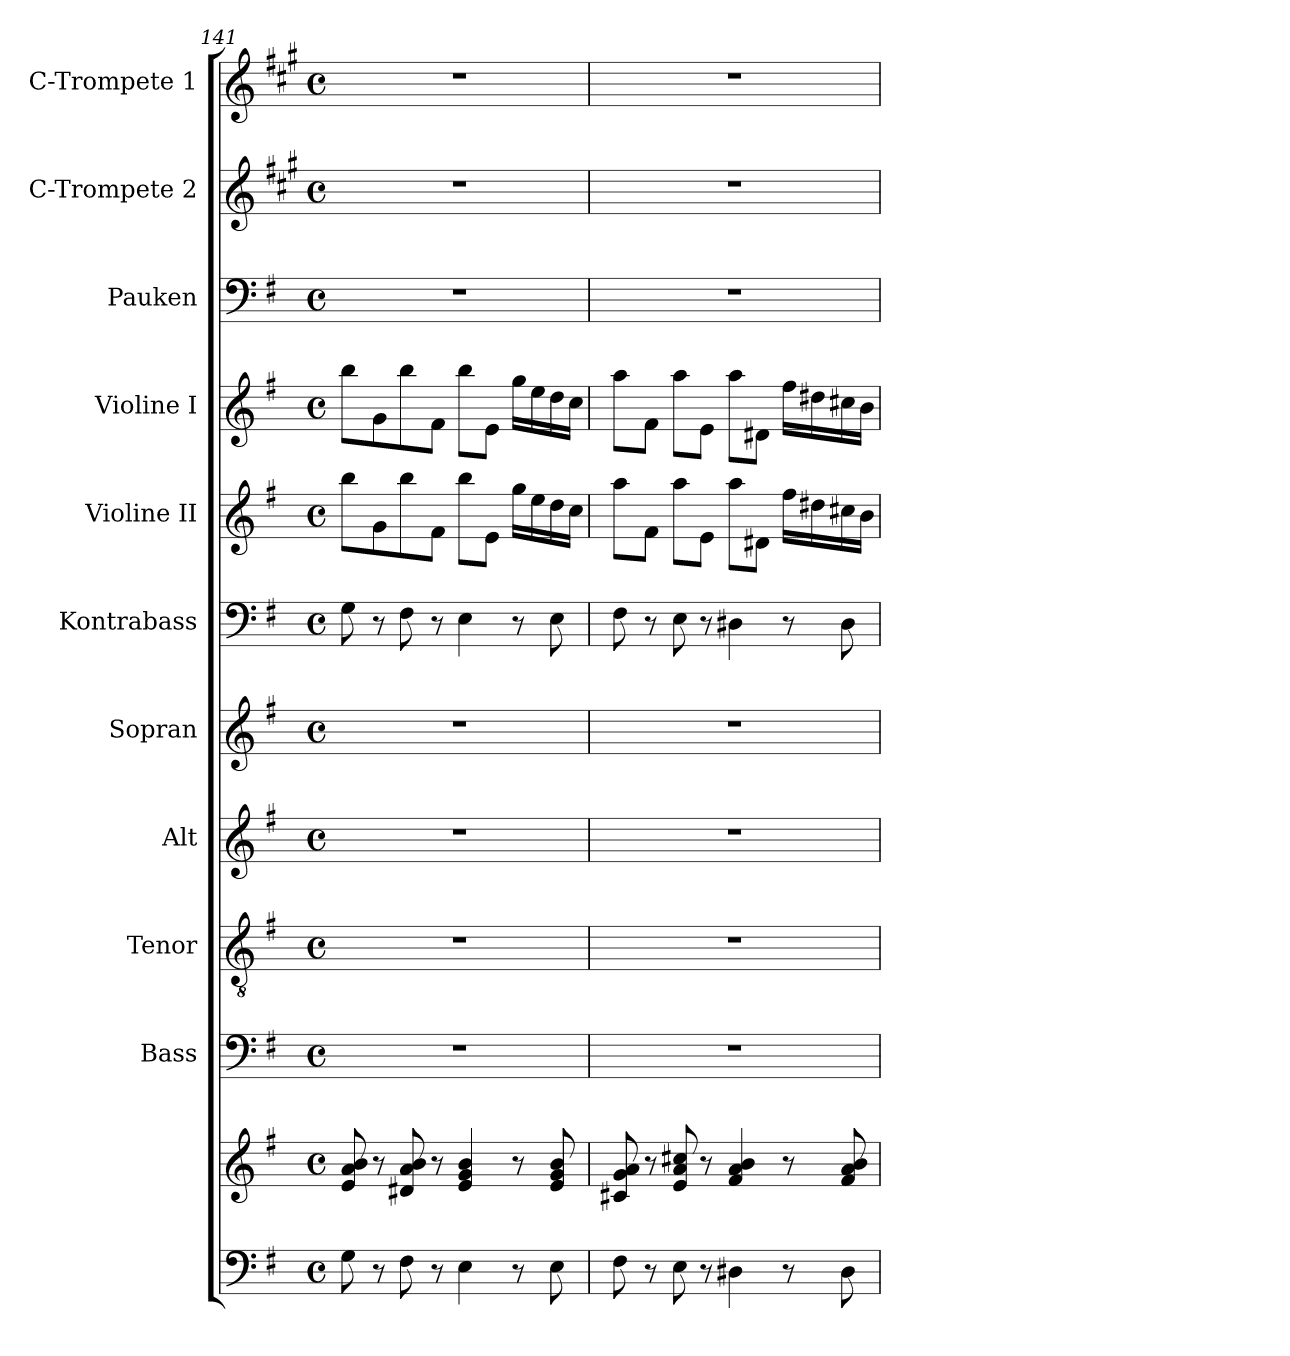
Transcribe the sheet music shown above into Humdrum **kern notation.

**kern	**kern	**kern	**kern	**kern	**kern	**kern	**kern	**kern	**kern	**kern	**kern
*part11	*part11	*part10	*part9	*part8	*part7	*part6	*part5	*part4	*part3	*part2	*part1
*staff12	*staff11	*staff10	*staff9	*staff8	*staff7	*staff6	*staff5	*staff4	*staff3	*staff2	*staff1
*	*	*I"Bass	*I"Tenor	*I"Alt	*I"Sopran	*I"Kontrabass	*I"Violine II	*I"Violine I	*I"Pauken	*I"C-Trompete 2	*I"C-Trompete 1
*	*	*I'B.	*I'T.	*I'A.	*I'S.	*I'Kb.	*I'Vl. II	*I'Vl. I	*I'Pk.	*I'C Trp. 2	*I'C Trp. 1
!!LO:PB:g=z
*clefF4	*clefG2	*clefF4	*clefGv2	*clefG2	*clefG2	*clefF4	*clefG2	*clefG2	*clefF4	*clefG2	*clefG2
*	*	*	*	*	*	*ITrd7c12	*	*	*	*ITrd1c2	*ITrd1c2
*k[f#]	*k[f#]	*k[f#]	*k[f#]	*k[f#]	*k[f#]	*k[f#]	*k[f#]	*k[f#]	*k[f#]	*k[f#]	*k[f#]
*G:	*G:	*G:	*G:	*G:	*G:	*G:	*G:	*G:	*G:	*G:	*G:
*M4/4	*M4/4	*M4/4	*M4/4	*M4/4	*M4/4	*M4/4	*M4/4	*M4/4	*M4/4	*M4/4	*M4/4
*met(c)	*met(c)	*met(c)	*met(c)	*met(c)	*met(c)	*met(c)	*met(c)	*met(c)	*met(c)	*met(c)	*met(c)
=141	=141	=141	=141	=141	=141	=141	=141	=141	=141	=141	=141
8G\	8e/ 8a/ 8b/	1r	1r	1r	1r	8GG\	8bb\L	8bb\L	1r	1r	1r
8r	8r	.	.	.	.	8r	8g\	8g\	.	.	.
8F#\	8d#X/ 8a/ 8b/	.	.	.	.	8FF#\	8bb\	8bb\	.	.	.
8r	8r	.	.	.	.	8r	8f#\J	8f#\J	.	.	.
4E\	4e/ 4g/ 4b/	.	.	.	.	4EE\	8bb\L	8bb\L	.	.	.
.	.	.	.	.	.	.	8e\J	8e\J	.	.	.
8r	8r	.	.	.	.	8r	16gg\LL	16gg\LL	.	.	.
.	.	.	.	.	.	.	16ee\	16ee\	.	.	.
8E\	8e/ 8g/ 8b/	.	.	.	.	8EE\	16dd\	16dd\	.	.	.
.	.	.	.	.	.	.	16cc\JJ	16cc\JJ	.	.	.
=142	=142	=142	=142	=142	=142	=142	=142	=142	=142	=142	=142
8F#\	8c#X/ 8g/ 8a/	1r	1r	1r	1r	8FF#\	8aa\L	8aa\L	1r	1r	1r
8r	8r	.	.	.	.	8r	8f#\J	8f#\J	.	.	.
8E\	8e/ 8a/ 8cc#X/	.	.	.	.	8EE\	8aa\L	8aa\L	.	.	.
8r	8r	.	.	.	.	8r	8e\J	8e\J	.	.	.
4D#X\	4f#/ 4a/ 4b/	.	.	.	.	4DD#X\	8aa\L	8aa\L	.	.	.
.	.	.	.	.	.	.	8d#X\J	8d#X\J	.	.	.
8r	8r	.	.	.	.	8r	16ff#\LL	16ff#\LL	.	.	.
.	.	.	.	.	.	.	16dd#X\	16dd#X\	.	.	.
8D#\	8f#/ 8a/ 8b/	.	.	.	.	8DD#\	16cc#X\	16cc#X\	.	.	.
.	.	.	.	.	.	.	16b\JJ	16b\JJ	.	.	.
=	=	=	=	=	=	=	=	=	=	=	=
*-	*-	*-	*-	*-	*-	*-	*-	*-	*-	*-	*-
